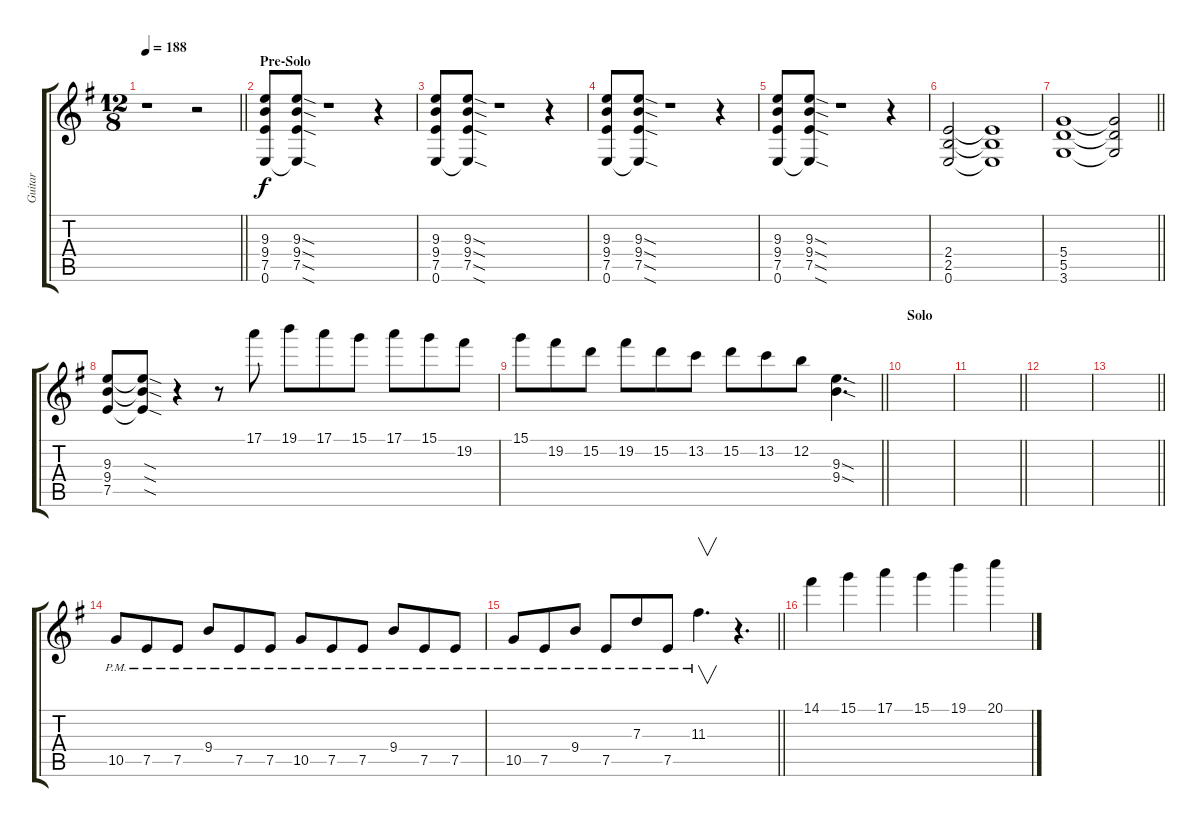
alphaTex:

\track ("Guitar" "Guitar") {instrument distortionguitar}
\staff {score tabs}
\tuning (E4 B3 G3 D3 A2 E2) {hide}
\ts (12 8)
\tempo 188
\clef g2
\barLineRight lightlight
\ks g
r.1{dy f} r.2 |
\section ("" "Pre-Solo")
(9.3 9.4 7.5 0.6).8 (9.3{sod} 9.4{sod} 7.5{sod} 0.6{sod t}).8 r.1 r.4 |
(9.3 9.4 7.5 0.6).8 (9.3{sod} 9.4{sod} 7.5{sod} 0.6{sod t}).8 r.1 r.4 |
(9.3 9.4 7.5 0.6).8 (9.3{sod} 9.4{sod} 7.5{sod} 0.6{sod t}).8 r.1 r.4 |
(9.3 9.4 7.5 0.6).8 (9.3{sod} 9.4{sod} 7.5{sod} 0.6{sod t}).8 r.1 r.4 |
(2.4 2.5 0.6).2 (2.4{t} 2.5{t} 0.6{t}).1 |
\barLineRight lightlight
(5.4 5.5 3.6).1 (5.4{t} 5.5{t} 3.6{t}).2 |
(9.3 9.4 7.5).8 (9.3{sod t} 9.4{sod t} 7.5{sod t}).8 r.4 r.8 17.1.8 19.1.8 17.1.8 15.1.8 17.1.8 15.1.8 19.2.8 |
\barLineRight lightlight
15.1.8 19.2.8 15.2.8 19.2.8 15.2.8 13.2.8 15.2.8 13.2.8 12.2.8 (9.3{sod} 9.4{sod}).4{d} |
\section ("" "Solo")
|
\barLineRight lightlight
|
|
\barLineRight lightlight
|
10.5{pm}.8 7.5{pm}.8 7.5{pm}.8 9.4{pm}.8 7.5{pm}.8 7.5{pm}.8 10.5{pm}.8 7.5{pm}.8 7.5{pm}.8 9.4{pm}.8 7.5{pm}.8 7.5{pm}.8 |
\barLineRight lightlight
10.5{pm}.8 7.5{pm}.8 9.4{pm}.8 7.5{pm}.8 7.3{pm}.8 7.5{pm}.8 11.3{pm}.4{v d} r.4{d} |
14.1.4 15.1.4 17.1.4 15.1.4 19.1.4 20.1.4
